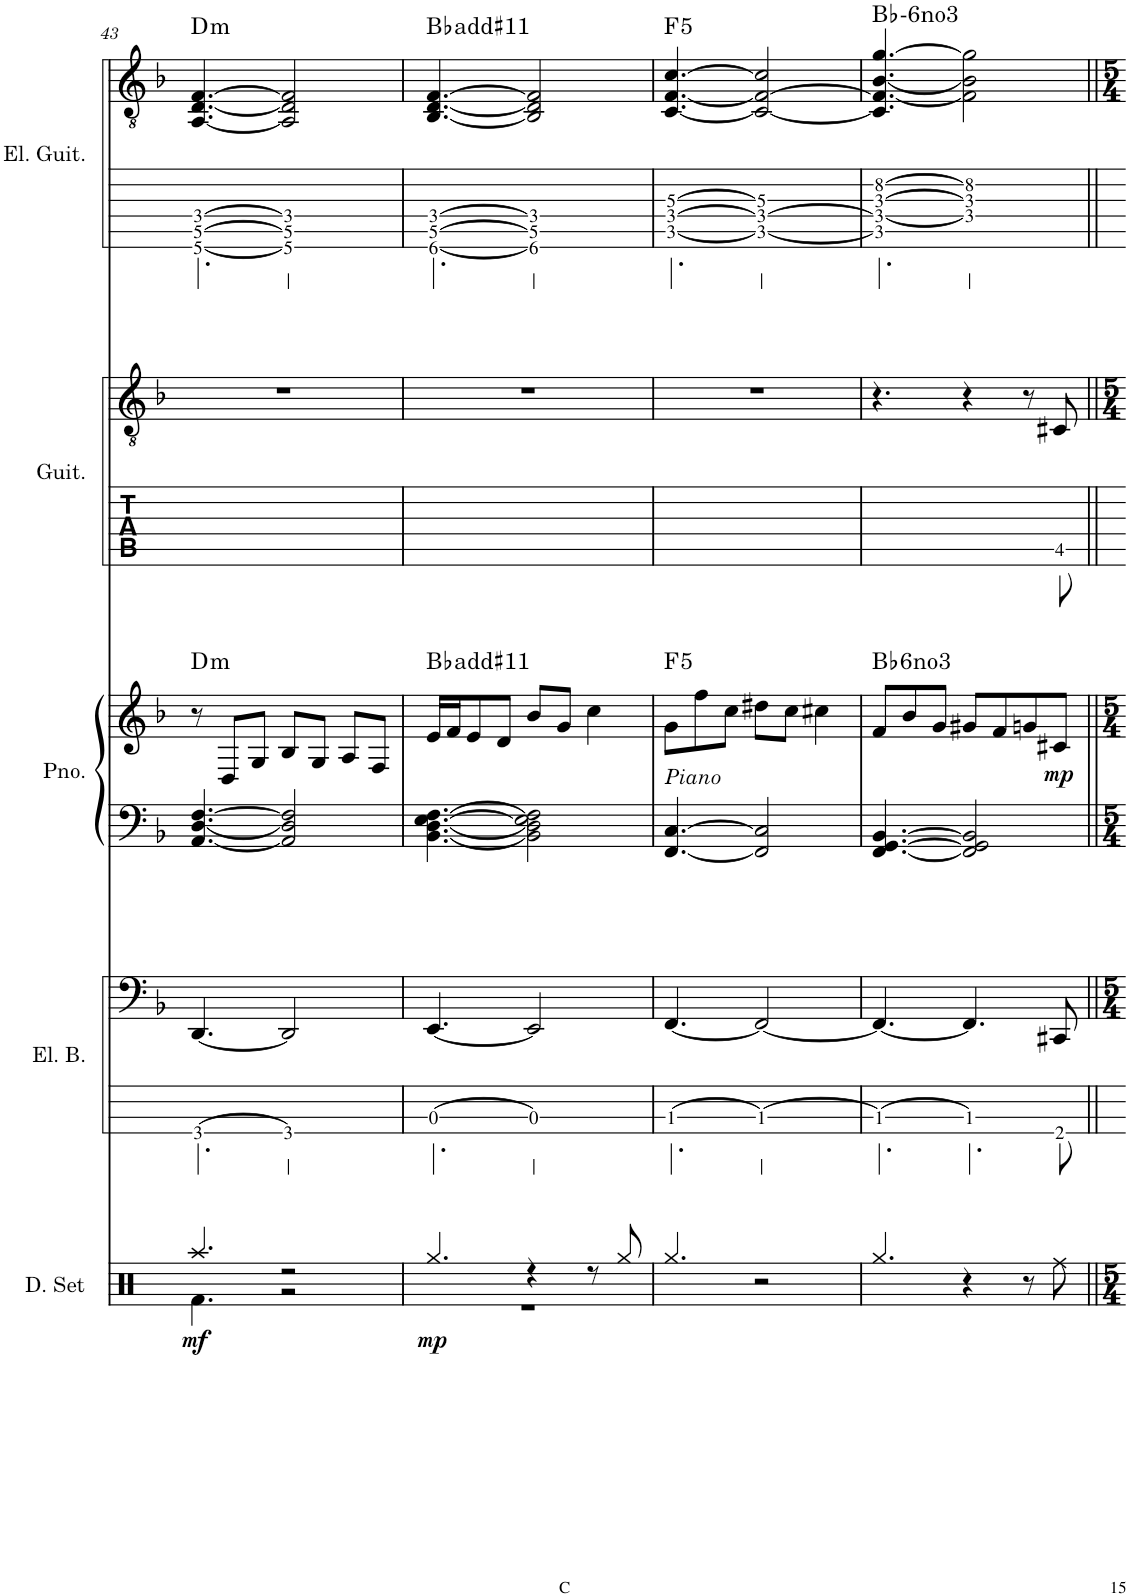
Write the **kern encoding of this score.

**kern	**kern	**kern	**kern	**dynam	**kern	**kern	**kern	**dynam	**harte	**kern	**kern	**kern	**kern	**harte
*part6	*part6	*part5	*part5	*part5	*part4	*part3	*part3	*part3	*part3	*part2	*part2	*part1	*part1	*part1
*staff11	*staff10	*staff9	*staff8	*staff8/9	*staff7	*staff6	*staff5	*staff5/6	*	*staff4	*staff3	*staff2	*staff1	*
*I"Electric Bass	*	*I"Piano	*	*	*I"Piano	*I"Piano	*	*	*	*I"Acoustic Guitar	*	*I"Electric Guitar	*	*
*I'El. B.	*	*I'Pno.	*	*	*I'Pno.	*I'Pno.	*	*	*	*I'Guit.	*	*I'El. Guit.	*	*
!!LO:PB:g=z
*	*clefF4	*clefF4	*clefG2	*	*clefG2	*clefF4	*clefG2	*	*	*	*clefGv2	*	*clefGv2	*
*Trd7c12	*Trd7c12	*	*	*	*	*	*	*	*	*	*	*	*	*
*k[b-]	*k[b-]	*k[b-]	*k[b-]	*	*k[b-]	*k[b-]	*k[b-]	*	*	*k[b-]	*k[b-]	*k[b-]	*k[b-]	*
*M7/8	*M7/8	*M7/8	*M7/8	*	*M7/8	*M7/8	*M7/8	*	*	*M7/8	*M7/8	*M7/8	*M7/8	*
=43	=43	=43	=43	=43	=43	=43	=43	=43	=43	=43	=43	=43	=43	=43
!	!	!	!	!	!	!	!	!	!LO:H:kt=m	!	!	!	!	!LO:H:kt=m
[4.DD\	[4.DD/	2..r	8r	.	[4.A [4.d [4.f	[4.A/ [4.d/ [4.f/	8r	.	D:min	2..r	2..r	[4.AA\ [4.D\ [4.F\	[4.AA/ [4.D/ [4.F/	D:min
.	.	.	8D	.	.	.	8D/L	.	.	.	.	.	.	.
.	.	.	8G/L	.	.	.	8G/J	.	.	.	.	.	.	.
2DD\]	2DD/]	.	8B-/J	.	2A] 2d] 2f]	2A/] 2d/] 2f/]	8B-/L	.	.	.	.	2AA\] 2D\] 2F\]	2AA/] 2D/] 2F/]	.
.	.	.	8G/L	.	.	.	8G/J	.	.	.	.	.	.	.
.	.	.	8A/	.	.	.	8A/L	.	.	.	.	.	.	.
.	.	.	8F/J	.	.	.	8F/J	.	.	.	.	.	.	.
=44	=44	=44	=44	=44	=44	=44	=44	=44	=44	=44	=44	=44	=44	=44
[4.EE\	[4.EE/	2..r	16e/LL	.	[4.B- [4.d [4.e [4.f	[4.B-\ [4.d\ [4.e\ [4.f\	16e/LL	.	Bb:maj(#11)	2..r	2..r	[4.BB-\ [4.D\ [4.F\	[4.BB-/ [4.D/ [4.F/	Bb:maj(#11)
.	.	.	16f/J	.	.	.	16f/J	.	.	.	.	.	.	.
.	.	.	8e/J	.	.	.	8e/	.	.	.	.	.	.	.
.	.	.	8d/L	.	.	.	8d/J	.	.	.	.	.	.	.
2EE\]	2EE/]	.	8b-/J	.	2B-/] 2d/] 2e/] 2f/]	2B-\] 2d\] 2e\] 2f\]	8b-/L	.	.	.	.	2BB-\] 2D\] 2F\]	2BB-/] 2D/] 2F/]	.
.	.	.	8g	.	.	.	8g/J	.	.	.	.	.	.	.
.	.	.	4cc	.	.	.	4cc\	.	.	.	.	.	.	.
=45	=45	=45	=45	=45	=45	=45	=45	=45	=45	=45	=45	=45	=45	=45
!	!	!	!	!	!	!LO:TX:a:i:t=Piano	!	!	!	!	!	!	!	!
!	!	!	!	!LO:DY:b=2	!	!	!	!	!LO:H:kt=5	!	!	!	!	!LO:H:kt=5
[4.FF\	[4.FF/	[4.F [4.c	8g\L	mp	2..r	[4.F/ [4.c/	8g\L	.	F:(1,5)	2..ryy	2..r	[4.C\ [4.F\ [4.c\	[4.C/ [4.F/ [4.c/	F:(1,5)
.	.	.	8ff\J	.	.	.	8ff\	.	.	.	.	.	.	.
.	.	.	8cc\L	.	.	.	8cc\J	.	.	.	.	.	.	.
2FF\_	2FF/_	2F] 2c]	8dd#X\J	.	.	2F/] 2c/]	8dd#X\L	.	.	.	.	2C\_ 2F\_ 2c\]	2C/_ 2F/_ 2c/]	.
.	.	.	8cc	.	.	.	8cc\J	.	.	.	.	.	.	.
.	.	.	4cc#X	.	.	.	4cc#X\	.	.	.	.	.	.	.
=46	=46	=46	=46	=46	=46	=46	=46	=46	=46	=46	=46	=46	=46	=46
!	!	!	!	!	!	!	!	!	!LO:H:kt=6	!	!	!	!	!LO:H:kt=6
4.FF\_	4.FF/_	[4.F [4.G [4.B-	8f/L	.	2..r	[4.F/ [4.G/ [4.B-/	8f/L	.	Bb:maj6(*3)	4.r	4.r	4.C\] 4.F\_ [4.B-\ [4.g\	4.C/] 4.F/_ [4.B-/ [4.g/	Bb:min6(*3)
.	.	.	8b-/J	.	.	.	8b-/	.	.	.	.	.	.	.
.	.	.	8g/L	.	.	.	8g/J	.	.	.	.	.	.	.
4.FF\]	4.FF/]	2F] 2G] 2B-]	8g#X/J	.	.	2F/] 2G/] 2B-/]	8g#X/L	.	.	4r	4r	2F\] 2B-\] 2g\]	2F\] 2B-\] 2g\]	.
.	.	.	8f/L	.	.	.	8f/	.	.	.	.	.	.	.
.	.	.	8gn/	.	.	.	8gn/	.	.	8r	8r	.	.	.
!	!	!	!	!LO:DY:b	!	!	!	!LO:DY:b	!	!	!	!	!	!
8CC#\	8CC#X/	.	8c#X/J	mp	.	.	8c#X/J	mp	.	8C#\	8C#X/	.	.	.
=||	=||	=||	=||	=||	=||	=||	=||	=||	=||	=||	=||	=||	=||	=||
*-	*-	*-	*-	*-	*-	*-	*-	*-	*-	*-	*-	*-	*-	*-
